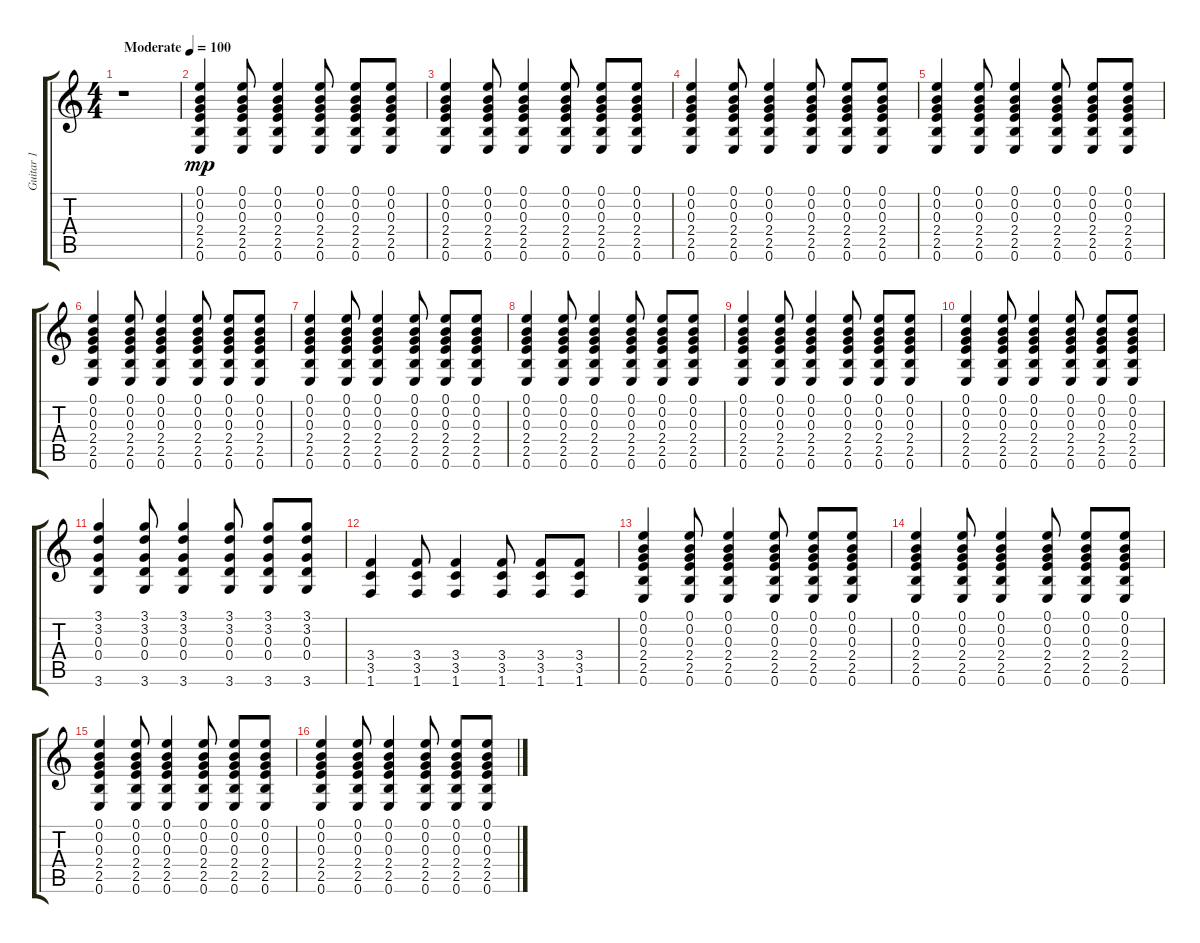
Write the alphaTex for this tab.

\track ("Guitar 1" "Guitar 1") {instrument acousticguitarsteel}
\staff {score tabs}
\tuning (E4 B3 G3 D3 A2 E2) {hide}
\ts (4 4)
\tempo (100 "Moderate")
\clef g2
\ks c
r.1{dy mp instrument acousticguitarsteel} |
(0.1 0.2 0.3 2.4 2.5 0.6).4 (0.1 0.2 0.3 2.4 2.5 0.6).8 (0.1 0.2 0.3 2.4 2.5 0.6).4 (0.1 0.2 0.3 2.4 2.5 0.6).8 (0.1 0.2 0.3 2.4 2.5 0.6).8 (0.1 0.2 0.3 2.4 2.5 0.6).8 |
(0.1 0.2 0.3 2.4 2.5 0.6).4 (0.1 0.2 0.3 2.4 2.5 0.6).8 (0.1 0.2 0.3 2.4 2.5 0.6).4 (0.1 0.2 0.3 2.4 2.5 0.6).8 (0.1 0.2 0.3 2.4 2.5 0.6).8 (0.1 0.2 0.3 2.4 2.5 0.6).8 |
(0.1 0.2 0.3 2.4 2.5 0.6).4 (0.1 0.2 0.3 2.4 2.5 0.6).8 (0.1 0.2 0.3 2.4 2.5 0.6).4 (0.1 0.2 0.3 2.4 2.5 0.6).8 (0.1 0.2 0.3 2.4 2.5 0.6).8 (0.1 0.2 0.3 2.4 2.5 0.6).8 |
(0.1 0.2 0.3 2.4 2.5 0.6).4 (0.1 0.2 0.3 2.4 2.5 0.6).8 (0.1 0.2 0.3 2.4 2.5 0.6).4 (0.1 0.2 0.3 2.4 2.5 0.6).8 (0.1 0.2 0.3 2.4 2.5 0.6).8 (0.1 0.2 0.3 2.4 2.5 0.6).8 |
(0.1 0.2 0.3 2.4 2.5 0.6).4 (0.1 0.2 0.3 2.4 2.5 0.6).8 (0.1 0.2 0.3 2.4 2.5 0.6).4 (0.1 0.2 0.3 2.4 2.5 0.6).8 (0.1 0.2 0.3 2.4 2.5 0.6).8 (0.1 0.2 0.3 2.4 2.5 0.6).8 |
(0.1 0.2 0.3 2.4 2.5 0.6).4 (0.1 0.2 0.3 2.4 2.5 0.6).8 (0.1 0.2 0.3 2.4 2.5 0.6).4 (0.1 0.2 0.3 2.4 2.5 0.6).8 (0.1 0.2 0.3 2.4 2.5 0.6).8 (0.1 0.2 0.3 2.4 2.5 0.6).8 |
(0.1 0.2 0.3 2.4 2.5 0.6).4 (0.1 0.2 0.3 2.4 2.5 0.6).8 (0.1 0.2 0.3 2.4 2.5 0.6).4 (0.1 0.2 0.3 2.4 2.5 0.6).8 (0.1 0.2 0.3 2.4 2.5 0.6).8 (0.1 0.2 0.3 2.4 2.5 0.6).8 |
(0.1 0.2 0.3 2.4 2.5 0.6).4 (0.1 0.2 0.3 2.4 2.5 0.6).8 (0.1 0.2 0.3 2.4 2.5 0.6).4 (0.1 0.2 0.3 2.4 2.5 0.6).8 (0.1 0.2 0.3 2.4 2.5 0.6).8 (0.1 0.2 0.3 2.4 2.5 0.6).8 |
(0.1 0.2 0.3 2.4 2.5 0.6).4 (0.1 0.2 0.3 2.4 2.5 0.6).8 (0.1 0.2 0.3 2.4 2.5 0.6).4 (0.1 0.2 0.3 2.4 2.5 0.6).8 (0.1 0.2 0.3 2.4 2.5 0.6).8 (0.1 0.2 0.3 2.4 2.5 0.6).8 |
(3.1 3.2 0.3 0.4 3.6).4 (3.1 3.2 0.3 0.4 3.6).8 (3.1 3.2 0.3 0.4 3.6).4 (3.1 3.2 0.3 0.4 3.6).8 (3.1 3.2 0.3 0.4 3.6).8 (3.1 3.2 0.3 0.4 3.6).8 |
(3.4 3.5 1.6).4 (3.4 3.5 1.6).8 (3.4 3.5 1.6).4 (3.4 3.5 1.6).8 (3.4 3.5 1.6).8 (3.4 3.5 1.6).8 |
(0.1 0.2 0.3 2.4 2.5 0.6).4 (0.1 0.2 0.3 2.4 2.5 0.6).8 (0.1 0.2 0.3 2.4 2.5 0.6).4 (0.1 0.2 0.3 2.4 2.5 0.6).8 (0.1 0.2 0.3 2.4 2.5 0.6).8 (0.1 0.2 0.3 2.4 2.5 0.6).8 |
(0.1 0.2 0.3 2.4 2.5 0.6).4 (0.1 0.2 0.3 2.4 2.5 0.6).8 (0.1 0.2 0.3 2.4 2.5 0.6).4 (0.1 0.2 0.3 2.4 2.5 0.6).8 (0.1 0.2 0.3 2.4 2.5 0.6).8 (0.1 0.2 0.3 2.4 2.5 0.6).8 |
(0.1 0.2 0.3 2.4 2.5 0.6).4 (0.1 0.2 0.3 2.4 2.5 0.6).8 (0.1 0.2 0.3 2.4 2.5 0.6).4 (0.1 0.2 0.3 2.4 2.5 0.6).8 (0.1 0.2 0.3 2.4 2.5 0.6).8 (0.1 0.2 0.3 2.4 2.5 0.6).8 |
(0.1 0.2 0.3 2.4 2.5 0.6).4 (0.1 0.2 0.3 2.4 2.5 0.6).8 (0.1 0.2 0.3 2.4 2.5 0.6).4 (0.1 0.2 0.3 2.4 2.5 0.6).8 (0.1 0.2 0.3 2.4 2.5 0.6).8 (0.1 0.2 0.3 2.4 2.5 0.6).8
